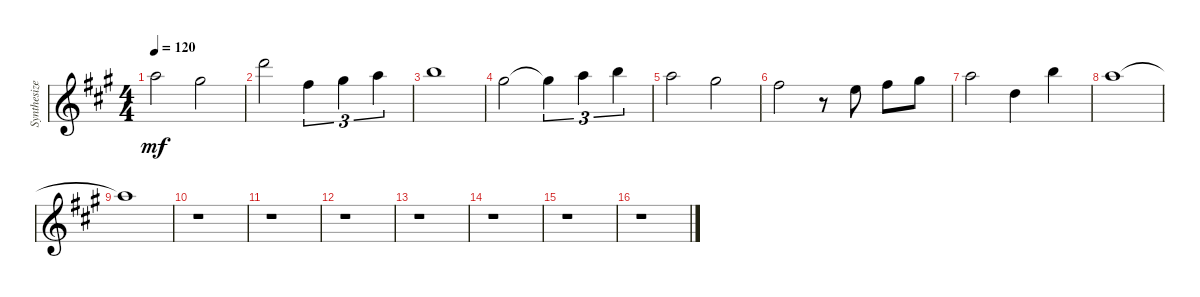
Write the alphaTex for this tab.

\track ("Synthesizer - 2 (Staff 1)" "Synthesize") {instrument synthbrass1}
\staff {score}
\tuning (E4 B3 G3 D3 A2 E2 B1) {hide}
\ts (4 4)
\tempo 120
\clef g2
\ks f#minor
17.1.2{dy mf} 16.1.2 |
22.1.2 14.1.4{tu (3 2)} 16.1.4{tu (3 2)} 17.1.4{tu (3 2)} |
19.1.1 |
16.1.2 16.1{t}.4{tu (3 2)} 17.1.4{tu (3 2)} 19.1.4{tu (3 2)} |
17.1.2 16.1.2 |
14.1.2 r.8 12.1.8 14.1.8 16.1.8 |
17.1.2 10.1.4 19.1.4 |
17.1.1 |
17.1{t}.1 |
r.1 |
r.1 |
r.1 |
r.1 |
r.1 |
r.1 |
r.1
